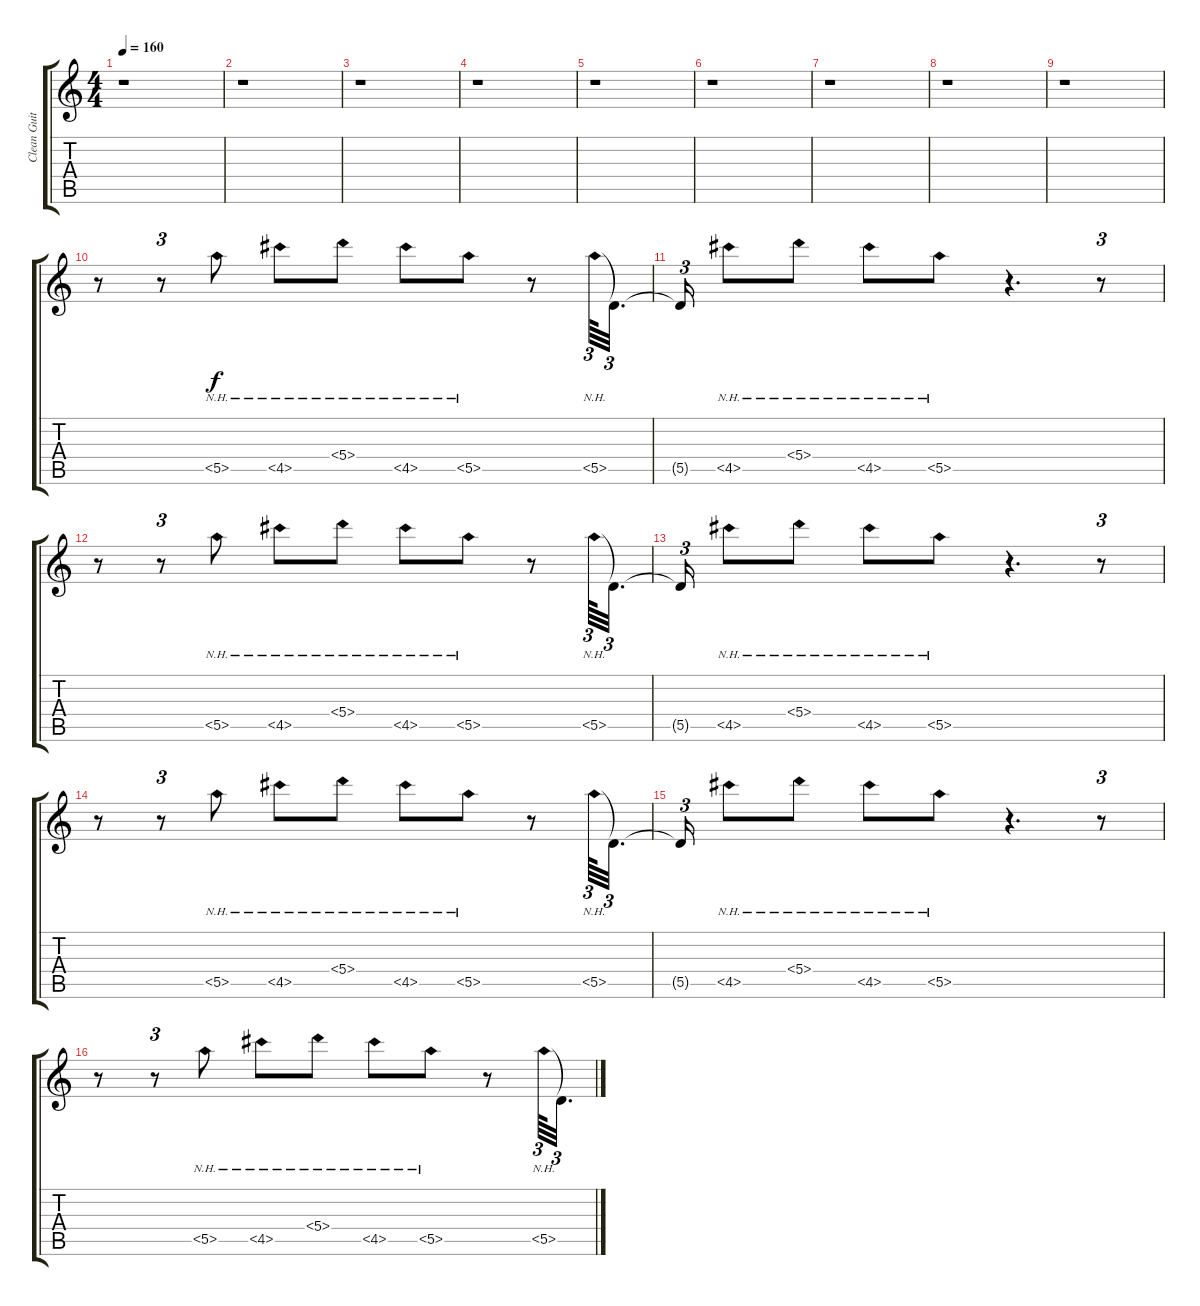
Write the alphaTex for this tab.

\track ("Clean Guitar - Echo" "Clean Guit") {instrument distortionguitar}
\staff {score tabs}
\tuning (E4 B3 G3 D3 A2 E2) {hide}
\ts (4 4)
\tempo 160
\clef g2
\ks c
r.1{dy f} |
r.1 |
r.1 |
r.1 |
r.1 |
r.1 |
r.1 |
r.1 |
r.1 |
r.8{volume 8} r.8{tu (3 2)} 5.5{nh}.8{instrument distortionguitar} 4.5{nh}.8 5.4{nh}.8 4.5{nh}.8 5.5{nh}.8 r.8 5.5{nh}.64{tu (3 2)} 5.5{t}.32{d tu (3 2)} |
5.5{t}.16{tu (3 2)} 4.5{nh}.8 5.4{nh}.8 4.5{nh}.8 5.5{nh}.8 r.4{d} r.8{tu (3 2)} |
r.8{volume 7} r.8{tu (3 2)} 5.5{nh}.8{instrument distortionguitar} 4.5{nh}.8 5.4{nh}.8 4.5{nh}.8 5.5{nh}.8 r.8 5.5{nh}.64{tu (3 2)} 5.5{t}.32{d tu (3 2)} |
5.5{t}.16{tu (3 2)} 4.5{nh}.8 5.4{nh}.8 4.5{nh}.8 5.5{nh}.8 r.4{d} r.8{tu (3 2)} |
r.8{volume 7} r.8{tu (3 2)} 5.5{nh}.8{instrument distortionguitar} 4.5{nh}.8 5.4{nh}.8 4.5{nh}.8 5.5{nh}.8 r.8 5.5{nh}.64{tu (3 2)} 5.5{t}.32{d tu (3 2)} |
5.5{t}.16{tu (3 2)} 4.5{nh}.8 5.4{nh}.8 4.5{nh}.8 5.5{nh}.8 r.4{d} r.8{tu (3 2)} |
r.8{volume 5} r.8{tu (3 2)} 5.5{nh}.8{instrument distortionguitar} 4.5{nh}.8 5.4{nh}.8 4.5{nh}.8 5.5{nh}.8 r.8 5.5{nh}.64{tu (3 2)} 5.5{t}.32{d tu (3 2)}
